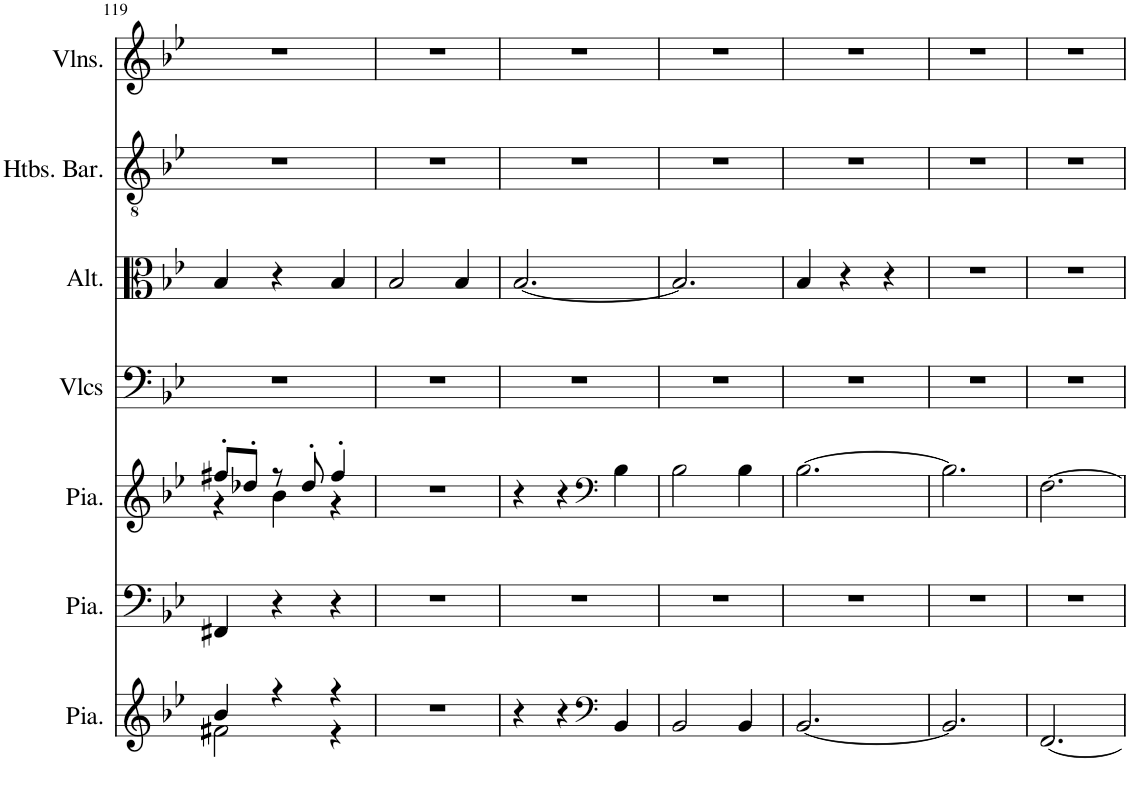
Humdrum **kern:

**kern	**kern	**kern	**kern	**kern	**kern	**kern
*part7	*part6	*part5	*part4	*part3	*part2	*part1
*staff7	*staff6	*staff5	*staff4	*staff3	*staff2	*staff1
*I"Piano, Organ	*I"Piano, Pedals	*I"Piano, Organ	*I"Violoncelles, Bass	*I"Altos, Tenor	*I"Hautbois Baryton, Alto	*I"Violons, Soprano
*I'Pia.	*I'Pia.	*I'Pia.	*I'Vlcs	*I'Alt.	*I'Htbs. Bar.	*I'Vlns.
!!LO:PB:g=z
*clefG2	*clefF4	*clefG2	*clefF4	*clefC3	*clefGv2	*clefG2
*k[b-e-]	*k[b-e-]	*k[b-e-]	*k[b-e-]	*k[b-e-]	*k[b-e-]	*k[b-e-]
*M3/4	*M3/4	*M3/4	*M3/4	*M3/4	*M3/4	*M3/4
=119	=119	=119	=119	=119	=119	=119
*^	*	*^	*	*	*	*
4b-/	2f#X\	4FF#X/	8ff#X'/L	4r	2.r	4B-/	2.r	2.r
.	.	.	8dd-X'/J	.	.	.	.	.
4r	.	4r	8r	4b-\	.	4r	.	.
.	.	.	8dd-'/	.	.	.	.	.
4r	4r	4r	4ff#'/	4r	.	4B-/	.	.
*v	*v	*	*v	*v	*	*	*	*
=120	=120	=120	=120	=120	=120	=120
2.r	2.r	2.r	2.r	2B-/	2.r	2.r
.	.	.	.	4B-/	.	.
=121	=121	=121	=121	=121	=121	=121
4r	2.r	4r	2.r	[2.B-/	2.r	2.r
4r	.	4r	.	.	.	.
*clefF4	*	*clefF4	*	*	*	*
4BB-/	.	4B-\	.	.	.	.
=122	=122	=122	=122	=122	=122	=122
2BB-/	2.r	2B-\	2.r	2.B-/]	2.r	2.r
4BB-/	.	4B-\	.	.	.	.
=123	=123	=123	=123	=123	=123	=123
[2.BB-/	2.r	[2.B-\	2.r	4B-/	2.r	2.r
.	.	.	.	4r	.	.
.	.	.	.	4r	.	.
=124	=124	=124	=124	=124	=124	=124
2.BB-/]	2.r	2.B-\]	2.r	2.r	2.r	2.r
=125	=125	=125	=125	=125	=125	=125
[2.FF/	2.r	[2.F\	2.r	2.r	2.r	2.r
=	=	=	=	=	=	=
*-	*-	*-	*-	*-	*-	*-
